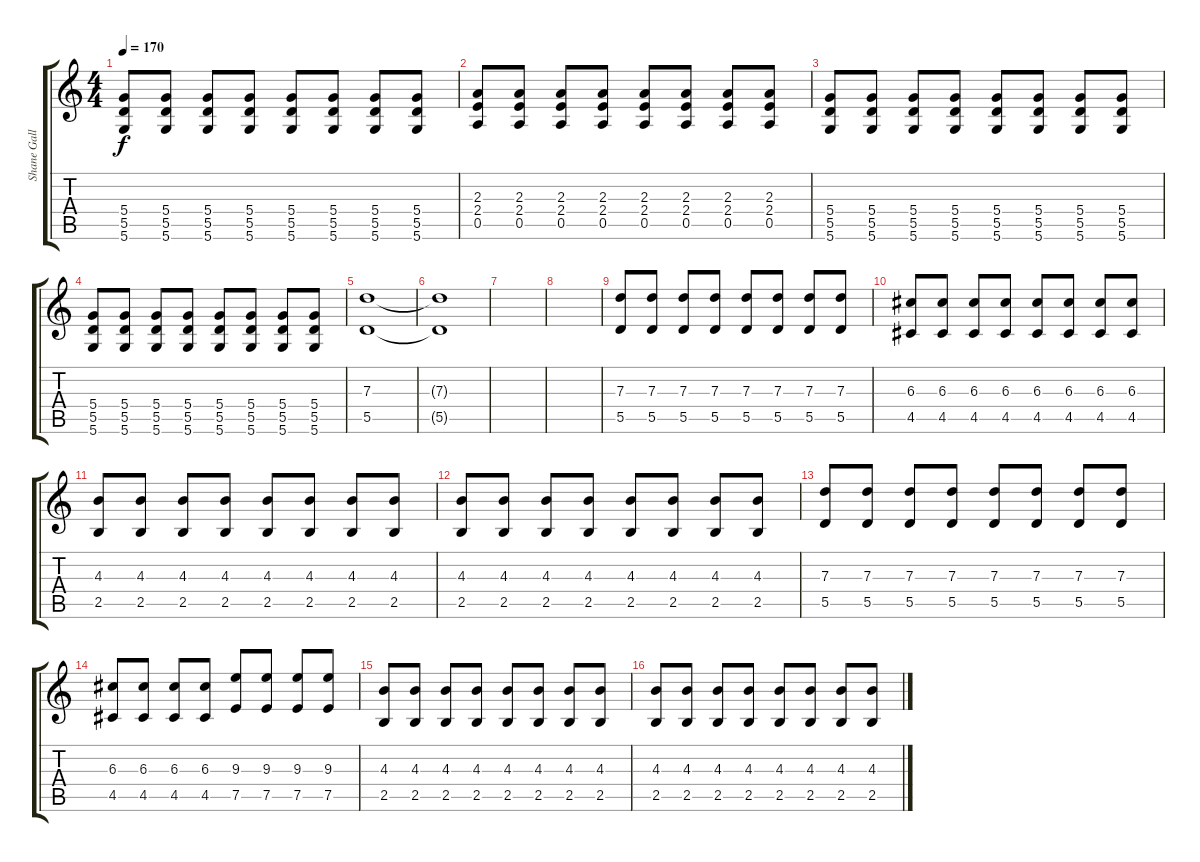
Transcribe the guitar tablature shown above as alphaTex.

\track ("Shane Gallagher" "Shane Gall") {instrument distortionguitar}
\staff {score tabs}
\tuning (E4 B3 G3 D3 A2 D2) {hide}
\ts (4 4)
\tempo 170
\clef g2
\ks c
(5.4 5.5 5.6).8{dy f} (5.4 5.5 5.6).8 (5.4 5.5 5.6).8 (5.4 5.5 5.6).8 (5.4 5.5 5.6).8 (5.4 5.5 5.6).8 (5.4 5.5 5.6).8 (5.4 5.5 5.6).8 |
(2.3 2.4 0.5).8 (2.3 2.4 0.5).8 (2.3 2.4 0.5).8 (2.3 2.4 0.5).8 (2.3 2.4 0.5).8 (2.3 2.4 0.5).8 (2.3 2.4 0.5).8 (2.3 2.4 0.5).8 |
(5.4 5.5 5.6).8 (5.4 5.5 5.6).8 (5.4 5.5 5.6).8 (5.4 5.5 5.6).8 (5.4 5.5 5.6).8 (5.4 5.5 5.6).8 (5.4 5.5 5.6).8 (5.4 5.5 5.6).8 |
(5.4 5.5 5.6).8 (5.4 5.5 5.6).8 (5.4 5.5 5.6).8 (5.4 5.5 5.6).8 (5.4 5.5 5.6).8 (5.4 5.5 5.6).8 (5.4 5.5 5.6).8 (5.4 5.5 5.6).8 |
(7.3 5.5).1 |
(7.3{t} 5.5{t}).1 |
|
|
(7.3 5.5).8{volume 10} (7.3 5.5).8 (7.3 5.5).8 (7.3 5.5).8 (7.3 5.5).8 (7.3 5.5).8 (7.3 5.5).8 (7.3 5.5).8 |
(6.3 4.5).8 (6.3 4.5).8 (6.3 4.5).8 (6.3 4.5).8 (6.3 4.5).8 (6.3 4.5).8 (6.3 4.5).8 (6.3 4.5).8 |
(4.3 2.5).8 (4.3 2.5).8 (4.3 2.5).8 (4.3 2.5).8 (4.3 2.5).8 (4.3 2.5).8 (4.3 2.5).8 (4.3 2.5).8 |
(4.3 2.5).8 (4.3 2.5).8 (4.3 2.5).8 (4.3 2.5).8 (4.3 2.5).8 (4.3 2.5).8 (4.3 2.5).8 (4.3 2.5).8 |
(7.3 5.5).8 (7.3 5.5).8 (7.3 5.5).8 (7.3 5.5).8 (7.3 5.5).8 (7.3 5.5).8 (7.3 5.5).8 (7.3 5.5).8 |
(6.3 4.5).8 (6.3 4.5).8 (6.3 4.5).8 (6.3 4.5).8 (9.3 7.5).8 (9.3 7.5).8 (9.3 7.5).8 (9.3 7.5).8 |
(4.3 2.5).8 (4.3 2.5).8 (4.3 2.5).8 (4.3 2.5).8 (4.3 2.5).8 (4.3 2.5).8 (4.3 2.5).8 (4.3 2.5).8 |
(4.3 2.5).8 (4.3 2.5).8 (4.3 2.5).8 (4.3 2.5).8 (4.3 2.5).8 (4.3 2.5).8 (4.3 2.5).8 (4.3 2.5).8
